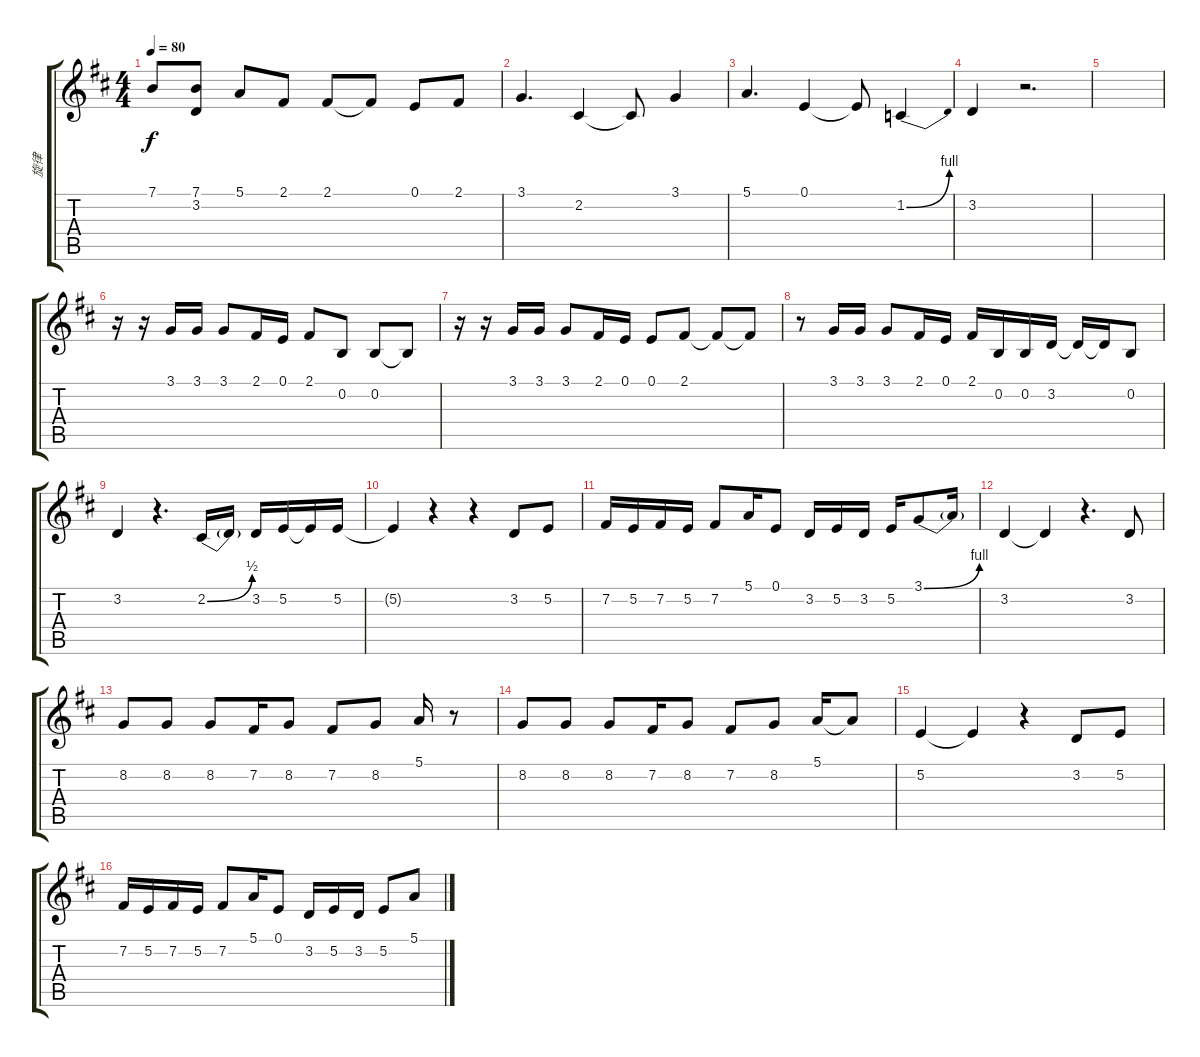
\track ("旋律" "旋律") {instrument tangoaccordion}
\staff {score tabs}
\tuning (E4 B3 G3 D3 A2 E2) {hide}
\ts (4 4)
\tempo 80
\clef g2
\ks bminor
7.1.8{dy f} (7.1 3.2{t}).8 5.1.8 2.1.8 2.1.8 2.1{t}.8 0.1.8 2.1.8 |
3.1.4{d} 2.2.4 2.2{t}.8 3.1.4 |
5.1.4{d} 0.1.4 0.1{t}.8 1.2{be (bend 0 0 60 4)}.4 |
3.2.4 r.2{d} |
|
r.16 r.16 3.1.16 3.1.16 3.1.8 2.1.16 0.1.16 2.1.8 0.2.8 0.2.8 0.2{t}.8 |
r.16 r.16 3.1.16 3.1.16 3.1.8 2.1.16 0.1.16 0.1.8 2.1.8 2.1{t}.8 2.1{t}.8 |
r.8 3.1.16 3.1.16 3.1.8 2.1.16 0.1.16 2.1.16 0.2.16 0.2.16 3.2.16 3.2{t}.16 3.2{t}.16 0.2.8 |
3.2.4 r.4{d} 2.2{be (bend 0 0 60 2)}.16 2.2{t}.16 3.2.16 5.2.16 5.2{t}.16 5.2.16 |
5.2{t}.4 r.4 r.4 3.2.8 5.2.8 |
7.2.16 5.2.16 7.2.16 5.2.16 7.2.8 5.1.16 0.1.8 3.2.16 5.2.16 3.2.16 5.2.16 3.1{be (bend 0 0 60 4)}.8 3.1{t}.16 |
3.2.4 3.2{t}.4 r.4{d} 3.2.8 |
8.2.8 8.2.8 8.2.8 7.2.16 8.2.8 7.2.8 8.2.8 5.1.16 r.8 |
8.2.8 8.2.8 8.2.8 7.2.16 8.2.8 7.2.8 8.2.8 5.1.16 5.1{t}.8 |
5.2.4 5.2{t}.4 r.4 3.2.8 5.2.8 |
7.2.16 5.2.16 7.2.16 5.2.16 7.2.8 5.1.16 0.1.8 3.2.16 5.2.16 3.2.16 5.2.8 5.1.8
